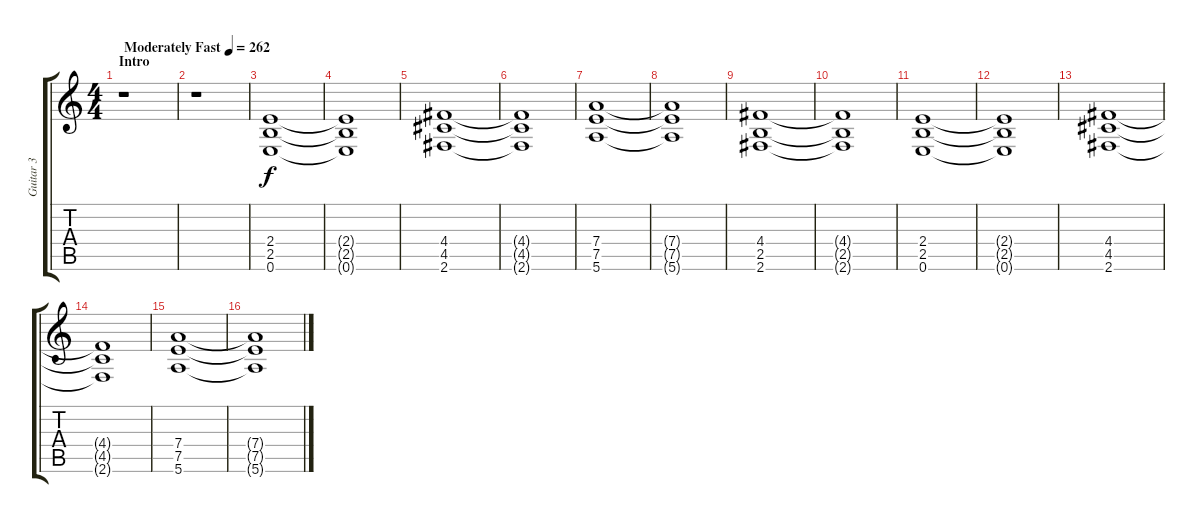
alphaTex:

\track ("Guitar 3" "Guitar 3") {instrument distortionguitar}
\staff {score tabs}
\tuning (E4 B3 G3 D3 A2 E2) {hide}
\ts (4 4)
\section ("" "Intro")
\tempo (262 "Moderately Fast")
\clef g2
\ks c
r.1{dy f instrument distortionguitar} |
r.1 |
(2.4 2.5 0.6).1 |
(2.4{t} 2.5{t} 0.6{t}).1 |
(4.4 4.5 2.6).1 |
(4.4{t} 4.5{t} 2.6{t}).1 |
(7.4 7.5 5.6).1 |
(7.4{t} 7.5{t} 5.6{t}).1 |
(4.4 2.5 2.6).1 |
(4.4{t} 2.5{t} 2.6{t}).1 |
(2.4 2.5 0.6).1 |
(2.4{t} 2.5{t} 0.6{t}).1 |
(4.4 4.5 2.6).1 |
(4.4{t} 4.5{t} 2.6{t}).1 |
(7.4 7.5 5.6).1 |
(7.4{t} 7.5{t} 5.6{t}).1
